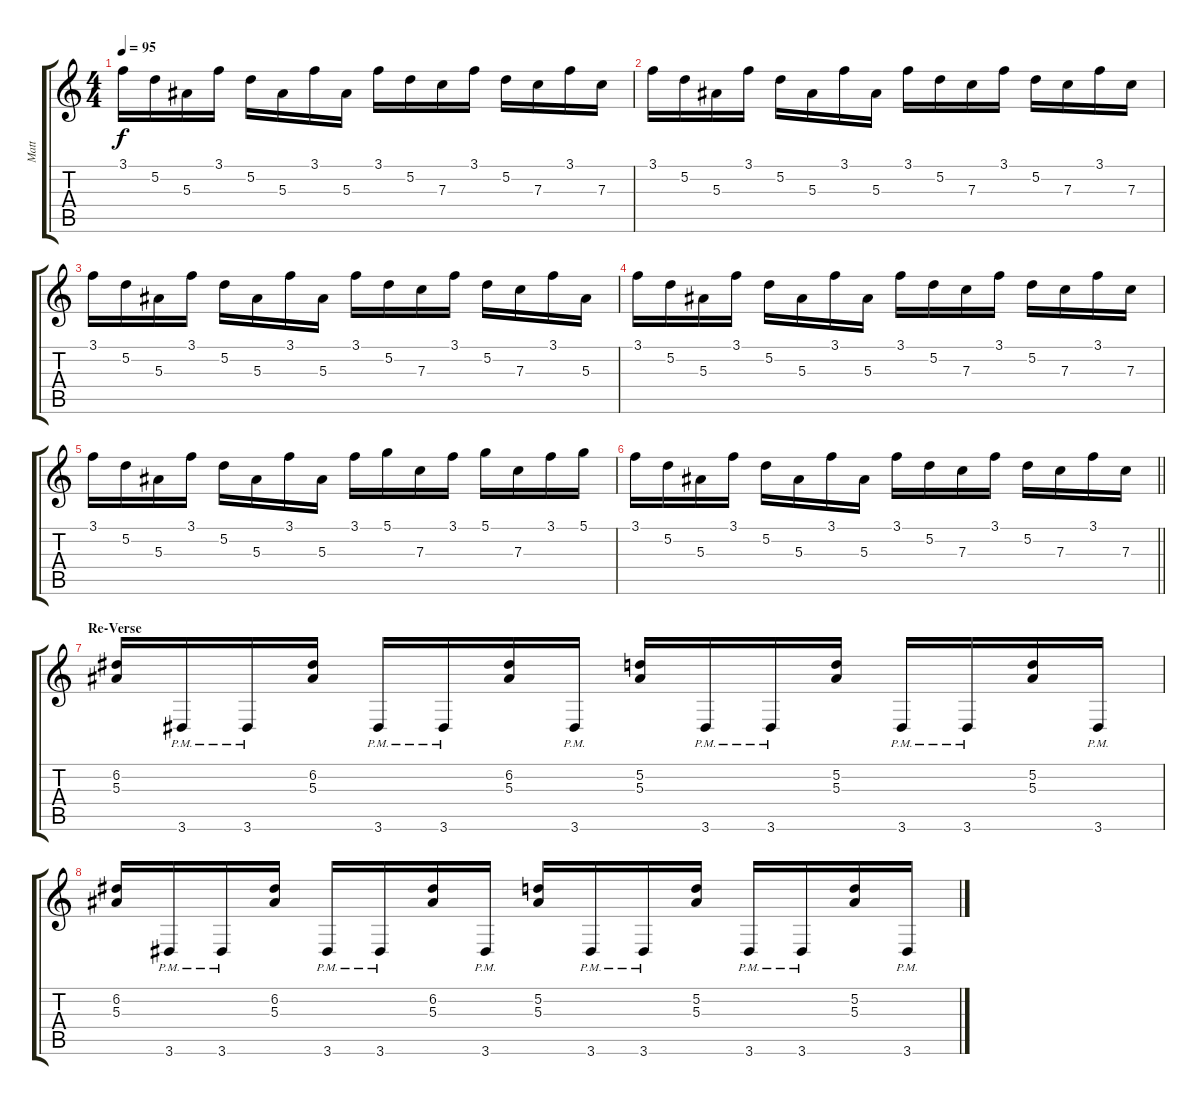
\track ("Matt" "Matt") {instrument electricguitarclean}
\staff {score tabs}
\tuning (D4 A3 F3 C3 G2 C2) {hide}
\ts (4 4)
\tempo 95
\clef g2
\ks c
3.1.16{dy f} 5.2.16 5.3.16 3.1.16 5.2.16 5.3.16 3.1.16 5.3.16 3.1.16 5.2.16 7.3.16 3.1.16 5.2.16 7.3.16 3.1.16 7.3.16 |
3.1.16 5.2.16 5.3.16 3.1.16 5.2.16 5.3.16 3.1.16 5.3.16 3.1.16 5.2.16 7.3.16 3.1.16 5.2.16 7.3.16 3.1.16 7.3.16 |
3.1.16 5.2.16 5.3.16 3.1.16 5.2.16 5.3.16 3.1.16 5.3.16 3.1.16 5.2.16 7.3.16 3.1.16 5.2.16 7.3.16 3.1.16 5.3.16 |
3.1.16 5.2.16 5.3.16 3.1.16 5.2.16 5.3.16 3.1.16 5.3.16 3.1.16 5.2.16 7.3.16 3.1.16 5.2.16 7.3.16 3.1.16 7.3.16 |
3.1.16 5.2.16 5.3.16 3.1.16 5.2.16 5.3.16 3.1.16 5.3.16 3.1.16 5.1.16 7.3.16 3.1.16 5.1.16 7.3.16 3.1.16 5.1.16 |
\barLineRight lightlight
3.1.16 5.2.16 5.3.16 3.1.16 5.2.16 5.3.16 3.1.16 5.3.16 3.1.16 5.2.16 7.3.16 3.1.16 5.2.16 7.3.16 3.1.16 7.3.16 |
\section ("" "Re-Verse")
(6.2 5.3).16{instrument distortionguitar} 3.6{pm}.16 3.6{pm}.16 (6.2 5.3).16 3.6{pm}.16 3.6{pm}.16 (6.2 5.3).16 3.6{pm}.16 (5.2 5.3).16 3.6{pm}.16 3.6{pm}.16 (5.2 5.3).16 3.6{pm}.16 3.6{pm}.16 (5.2 5.3).16 3.6{pm}.16 |
(6.2 5.3).16 3.6{pm}.16 3.6{pm}.16 (6.2 5.3).16 3.6{pm}.16 3.6{pm}.16 (6.2 5.3).16 3.6{pm}.16 (5.2 5.3).16 3.6{pm}.16 3.6{pm}.16 (5.2 5.3).16 3.6{pm}.16 3.6{pm}.16 (5.2 5.3).16 3.6{pm}.16
